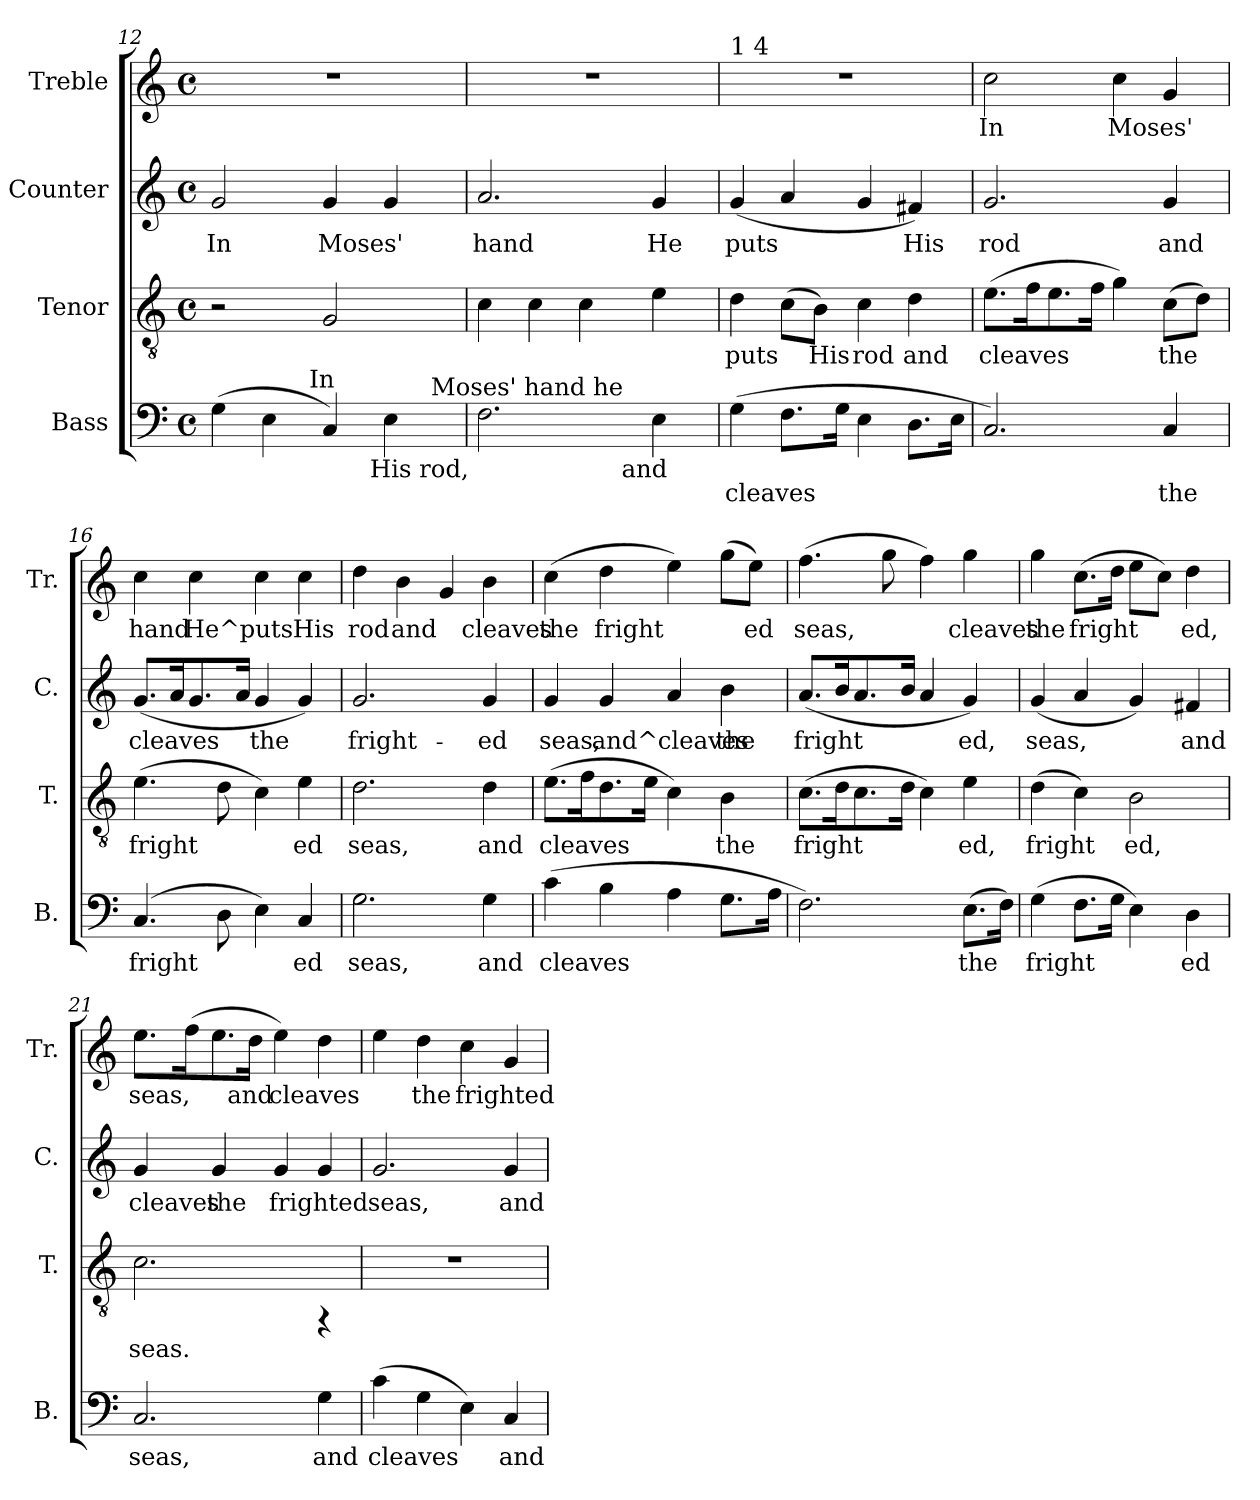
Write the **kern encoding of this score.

**kern	**text	**kern	**text	**kern	**text	**kern	**text
*part4	*part4	*part3	*part3	*part2	*part2	*part1	*part1
*staff4	*staff4	*staff3	*staff3	*staff2	*staff2	*staff1	*staff1
*I"Bass	*	*I"Tenor	*	*I"Counter	*	*I"Treble	*
*I'B.	*	*I'T.	*	*I'C.	*	*I'Tr.	*
*clefF4	*	*clefGv2	*	*clefG2	*	*clefG2	*
*k[]	*	*k[]	*	*k[]	*	*k[]	*
*C:	*	*C:	*	*C:	*	*C:	*
*M4/4	*	*M4/4	*	*M4/4	*	*M4/4	*
*met(c)	*	*met(c)	*	*met(c)	*	*met(c)	*
=12	=12	=12	=12	=12	=12	=12	=12
!LO:TX:b:t=puts	!	!	!	!	!	!	!
!	!LO:LY:b	!	!	!	!LO:LY:b	!	!
*^	*	*	*	*	*	*	*
*	*^	*	*	*	*	*	*	*
*	*	*^	*	*	*	*	*	*	*
(>4G\	4...ryy	2ryy	2ryy	.	2r	.	2g/	In	1r	.
!	!	!	!	!LO:LY:b	!	!	!	!	!	!
4E\	.	.	.	.	.	.	.	.	.	.
!	!LO:TX:a:t=In	!	!	!	!	!	!	!	!	!
.	2ryy	.	.	.	.	.	.	.	.	.
!	!	!	!	!LO:LY:b	!	!LO:LY:b:cj	!	!LO:LY:b	!	!
4C/)	.	8..ryy	4ryy	.	2G/	.	4g/	Moses'	.	.
!	!	!LO:TX:b:t=His rod,	!	!	!	!	!	!	!	!
.	.	4ryy	.	.	.	.	.	.	.	.
!	!	!	!	!LO:LY:b	!	!	!	!LO:LY:b	!	!
4E\	.	.	8ryy	.	.	.	4g/	.	.	.
.	.	.	32ryy	.	.	.	.	.	.	.
!	!	!	!LO:TX:a:t=Moses' hand he	!	!	!	!	!	!	!
.	.	.	16.ryy	.	.	.	.	.	.	.
.	32ryy	32ryy	.	.	.	.	.	.	.	.
=13	=13	=13	=13	=13	=13	=13	=13	=13	=13	=13
!	!	!	!	!LO:LY:b	!	!LO:LY:b:cj	!	!LO:LY:b	!	!
*	*v	*v	*v	*	*	*	*	*	*	*
2.F\	2ryy	.	4c\	.	2.a/	hand	1r	.
!	!	!	!	!LO:LY:b:cj	!	!	!	!
.	.	.	4c\	.	.	.	.	.
!	!	!	!	!LO:LY:b:cj	!	!	!	!
.	8ryy	.	4c\	.	.	.	.	.
.	64ryy	.	.	.	.	.	.	.
!	!LO:TX:b:t=and	!	!	!	!	!	!	!
.	4ryy	.	.	.	.	.	.	.
!	!	!LO:LY:b	!	!LO:LY:b:cj	!	!LO:LY:b	!	!
4E\	.	.	4e\	.	4g/	He	.	.
.	16..ryy	.	.	.	.	.	.	.
!!LO:LB:g=z
=14	=14	=14	=14	=14	=14	=14	=14	=14
!	!	!	!	!	!	!	!LO:TX:a:t=1 4	!
!	!	!LO:LY:b	!	!LO:LY:b:cj	!	!LO:LY:b	!	!
*v	*v	*	*	*	*	*	*	*
(>4G\	cleaves-	4d\	puts	(<4g/	puts	1r	.
!	!LO:LY:b	!	!LO:LY:b:cj	!	!LO:LY:b	!	!
8.F\L	--	(>8c\L	.	4a/	.	.	.
!	!	!	!LO:LY:b:cj	!	!	!	!
.	.	8B\J)	His	.	.	.	.
!	!LO:LY:b	!	!	!	!	!	!
16G\J	--	.	.	.	.	.	.
!	!LO:LY:b	!	!LO:LY:b:cj	!	!LO:LY:b	!	!
4E\	--	4c\	rod	4g/	.	.	.
!	!LO:LY:b	!	!LO:LY:b:cj	!	!LO:LY:b	!	!
8.D\L	--	4d\	and	4f#X/)	His	.	.
!	!LO:LY:b	!	!	!	!	!	!
16E\J	--	.	.	.	.	.	.
=15	=15	=15	=15	=15	=15	=15	=15
!	!LO:LY:b	!	!LO:LY:b:cj	!	!LO:LY:b	!	!LO:LY:b:rj
2.C/)	--	(>8.e\L	cleaves-	2.g/	rod	2cc\	In
!	!	!	!LO:LY:b:cj	!	!	!	!
.	.	16f\	--	.	.	.	.
!	!	!	!LO:LY:b:cj	!	!	!	!
.	.	8.e\	--	.	.	.	.
!	!	!	!LO:LY:b:cj	!	!	!	!
.	.	16f\J	--	.	.	.	.
!	!	!	!LO:LY:b:cj	!	!	!	!LO:LY:b:rj
.	.	4g\)	--	.	.	4cc\	Moses'
!	!LO:LY:b	!	!LO:LY:b:cj	!	!LO:LY:b	!	!LO:LY:b:rj
4C/	-the	(>8c\L	-the	4g/	and	4g/	.
!	!	!	!LO:LY:b:cj	!	!	!	!
.	.	8d\J)	.	.	.	.	.
=16	=16	=16	=16	=16	=16	=16	=16
!	!LO:LY:b	!	!LO:LY:b:cj	!	!LO:LY:b	!	!LO:LY:b:rj
(>4.C/	fright-	(>4.e\	fright-	(<8.g/L	cleaves-	4cc\	hand
!	!	!	!	!	!LO:LY:b	!	!
.	.	.	.	16a/	--	.	.
!	!	!	!	!	!LO:LY:b	!	!LO:LY:b:rj
.	.	.	.	8.g/	--	4cc\	He^puts
!	!LO:LY:b	!	!LO:LY:b:cj	!	!	!	!
8D\	--	8d\	--	.	.	.	.
!	!	!	!	!	!LO:LY:b	!	!
.	.	.	.	16a/J	--	.	.
!	!LO:LY:b	!	!LO:LY:b:cj	!	!LO:LY:b	!	!LO:LY:b:rj
4E\)	--	4c\)	--	4g/	-the	4cc\	.
!	!LO:LY:b	!	!LO:LY:b:cj	!	!LO:LY:b	!	!LO:LY:b:rj
4C/	-ed	4e\	-ed	4g/)	.	4cc\	His
=17	=17	=17	=17	=17	=17	=17	=17
!	!LO:LY:b	!	!LO:LY:b:cj	!	!LO:LY:b	!	!LO:LY:b:rj
2.G\	seas,	2.d\	seas,	2.g/	fright-	4dd\	rod
!	!	!	!	!	!	!	!LO:LY:b:rj
.	.	.	.	.	.	4b\	and
!	!	!	!	!	!	!	!LO:LY:b:rj
.	.	.	.	.	.	4g/	.
!	!LO:LY:b	!	!LO:LY:b:cj	!	!LO:LY:b	!	!LO:LY:b:rj
4G\	and	4d\	and	4g/	-ed	4b\	cleaves
=18	=18	=18	=18	=18	=18	=18	=18
!	!LO:LY:b	!	!LO:LY:b:cj	!	!LO:LY:b	!	!LO:LY:b:rj
(>4c\	cleaves	(>8.e\L	cleaves	4g/	seas,	(>4cc\	the
!	!	!	!LO:LY:b:cj	!	!	!	!
.	.	16f\	.	.	.	.	.
!	!LO:LY:b	!	!LO:LY:b:cj	!	!LO:LY:b	!	!LO:LY:b:rj
4B\	.	8.d\	.	4g/	and^cleaves	4dd\	fright-
!	!	!	!LO:LY:b:cj	!	!	!	!
.	.	16e\J	.	.	.	.	.
!	!LO:LY:b	!	!LO:LY:b:cj	!	!LO:LY:b	!	!LO:LY:b:rj
4A\	.	4c\)	.	4a/	.	4ee\)	--
!	!LO:LY:b	!	!LO:LY:b:cj	!	!LO:LY:b	!	!LO:LY:b:rj
8.G\L	.	4B\	the	4b\	the	(>8gg\L	--
!	!	!	!	!	!	!	!LO:LY:b:rj
.	.	.	.	.	.	8ee\J)	-ed
!	!LO:LY:b	!	!	!	!	!	!
16A\J	.	.	.	.	.	.	.
=19	=19	=19	=19	=19	=19	=19	=19
!	!LO:LY:b	!	!LO:LY:b:cj	!	!LO:LY:b	!	!LO:LY:b:rj
2.F\)	.	(>8.c\L	fright-	(<8.a/L	fright-	(>4.ff\	seas,
!	!	!	!LO:LY:b:cj	!	!LO:LY:b	!	!
.	.	16d\	--	16b/	--	.	.
!	!	!	!LO:LY:b:cj	!	!LO:LY:b	!	!
.	.	8.c\	--	8.a/	--	.	.
!	!	!	!	!	!	!	!LO:LY:b:rj
.	.	.	.	.	.	8gg\	.
!	!	!	!LO:LY:b:cj	!	!LO:LY:b	!	!
.	.	16d\J	--	16b/J	--	.	.
!	!	!	!LO:LY:b:cj	!	!LO:LY:b	!	!LO:LY:b:rj
.	.	4c\)	--	4a/	--	4ff\)	.
!	!LO:LY:b	!	!LO:LY:b:cj	!	!LO:LY:b	!	!LO:LY:b:rj
(>8.E\L	the	4e\	-ed,	4g/)	-ed,	4gg\	cleaves
!	!LO:LY:b	!	!	!	!	!	!
16F\J)	.	.	.	.	.	.	.
=20	=20	=20	=20	=20	=20	=20	=20
!	!LO:LY:b	!	!LO:LY:b:cj	!	!LO:LY:b	!	!LO:LY:b:rj
(>4G\	fright-	(>4d\	fright-	(<4g/	seas,	4gg\	the
!	!LO:LY:b	!	!LO:LY:b:cj	!	!LO:LY:b	!	!LO:LY:b:rj
8.F\L	--	4c\)	--	4a/	.	(>8.cc\L	fright-
!	!LO:LY:b	!	!	!	!	!	!LO:LY:b:rj
16G\J	--	.	.	.	.	16dd\J	--
!	!LO:LY:b	!	!LO:LY:b:cj	!	!LO:LY:b	!	!LO:LY:b:rj
4E\)	--	2B\	-ed,	4g/)	.	8ee\L	--
!	!	!	!	!	!	!	!LO:LY:b:rj
.	.	.	.	.	.	8cc\J)	--
!	!LO:LY:b	!	!	!	!LO:LY:b	!	!LO:LY:b:rj
4D\	-ed	.	.	4f#X/	and	4dd\	-ed,
=21	=21	=21	=21	=21	=21	=21	=21
!	!LO:LY:b	!	!LO:LY:b:cj	!	!LO:LY:b	!	!LO:LY:b:rj
2.C/	seas,	2.c\	seas.	4g/	cleaves	8.ee\L	seas,
!	!	!	!	!	!	!	!LO:LY:b:rj
.	.	.	.	.	.	(>16ff\	.
!	!	!	!	!	!LO:LY:b	!	!LO:LY:b:rj
.	.	.	.	4g/	the	8.ee\	.
!	!	!	!	!	!	!	!LO:LY:b:rj
.	.	.	.	.	.	16dd\J	and
!	!	!	!	!	!LO:LY:b	!	!LO:LY:b:rj
.	.	.	.	4g/	frighted	4ee\)	cleaves
!	!LO:LY:b	!	!	!	!LO:LY:b	!	!LO:LY:b:rj
4G\	and	4rFF	.	4g/	.	4dd\	.
=22	=22	=22	=22	=22	=22	=22	=22
!	!LO:LY:b	!	!	!	!LO:LY:b	!	!LO:LY:b:rj
(>4c\	cleaves	1r	.	2.g/	seas,	4ee\	.
!	!LO:LY:b	!	!	!	!	!	!LO:LY:b:rj
4G\	.	.	.	.	.	4dd\	the
!	!LO:LY:b	!	!	!	!	!	!LO:LY:b:rj
4E\)	.	.	.	.	.	4cc\	frighted
!	!LO:LY:b	!	!	!	!LO:LY:b	!	!LO:LY:b:rj
4C/	and	.	.	4g/	and	4g/	.
=	=	=	=	=	=	=	=
*-	*-	*-	*-	*-	*-	*-	*-
